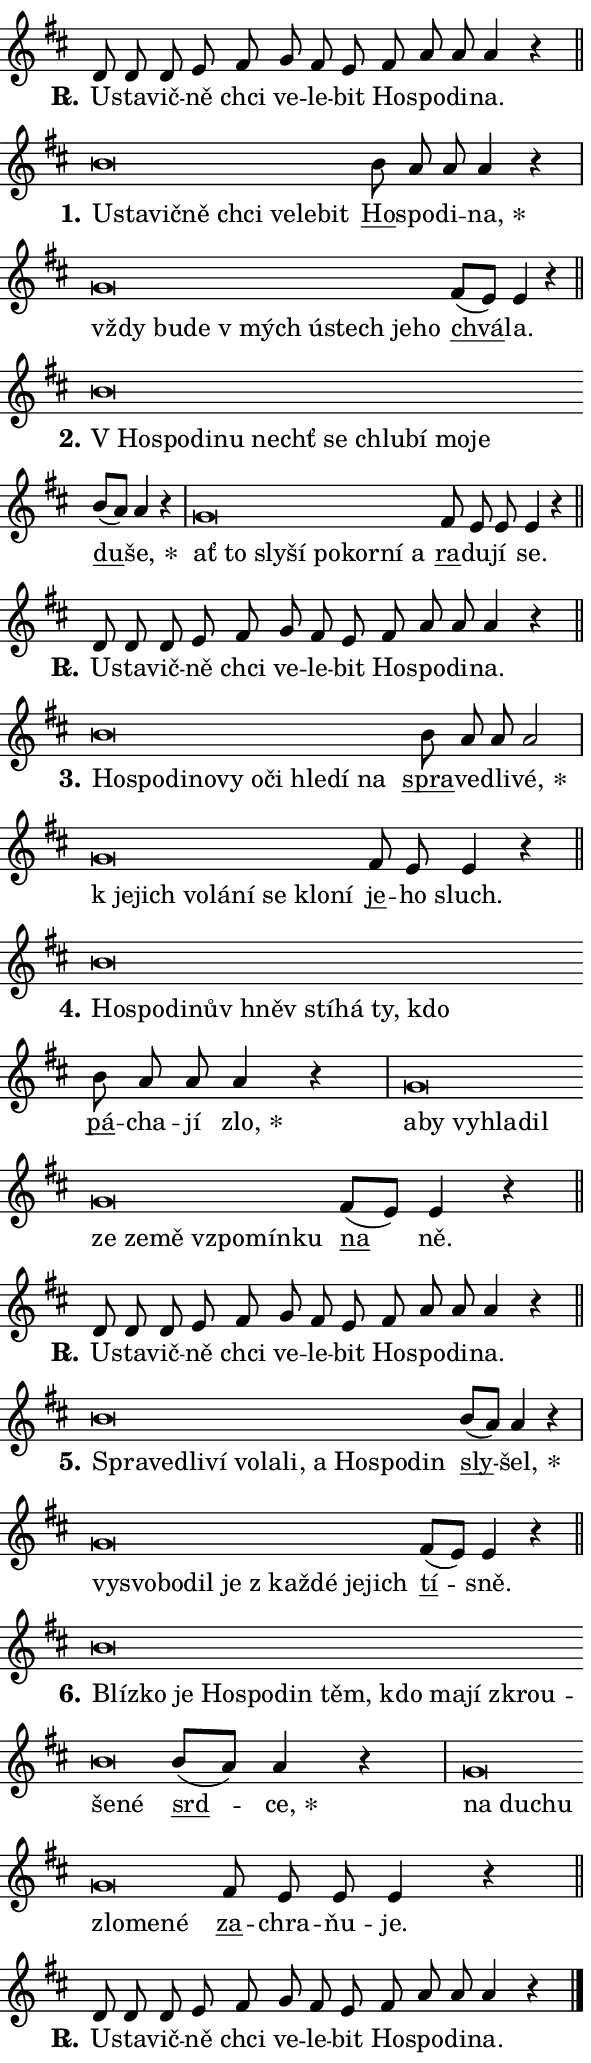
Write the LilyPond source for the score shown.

\version "2.24.0"
\header { tagline = "" }
\paper {
  indent = 0\cm
  top-margin = 0\cm
  right-margin = 0.13\cm % to fit lyric hyphens
  bottom-margin = 0\cm
  left-margin = 0\cm
  paper-width = 10\cm
  page-breaking = #ly:one-page-breaking
  system-system-spacing.basic-distance = #11
  score-system-spacing.basic-distance = #11
  ragged-last = ##f
}


%% Author: Thomas Morley
%% https://lists.gnu.org/archive/html/lilypond-user/2020-05/msg00002.html
#(define (line-position grob)
"Returns position of @var[grob} in current system:
   @code{'start}, if at first time-step
   @code{'end}, if at last time-step
   @code{'middle} otherwise
"
  (let* ((col (ly:item-get-column grob))
         (ln (ly:grob-object col 'left-neighbor))
         (rn (ly:grob-object col 'right-neighbor))
         (col-to-check-left (if (ly:grob? ln) ln col))
         (col-to-check-right (if (ly:grob? rn) rn col))
         (break-dir-left
           (and
             (ly:grob-property col-to-check-left 'non-musical #f)
             (ly:item-break-dir col-to-check-left)))
         (break-dir-right
           (and
             (ly:grob-property col-to-check-right 'non-musical #f)
             (ly:item-break-dir col-to-check-right))))
        (cond ((eqv? 1 break-dir-left) 'start)
              ((eqv? -1 break-dir-right) 'end)
              (else 'middle))))

#(define (tranparent-at-line-position vctor)
  (lambda (grob)
  "Relying on @code{line-position} select the relevant enry from @var{vctor}.
Used to determine transparency,"
    (case (line-position grob)
      ((end) (not (vector-ref vctor 0)))
      ((middle) (not (vector-ref vctor 1)))
      ((start) (not (vector-ref vctor 2))))))

noteHeadBreakVisibility =
#(define-music-function (break-visibility)(vector?)
"Makes @code{NoteHead}s transparent relying on @var{break-visibility}"
#{
  \override NoteHead.transparent =
    #(tranparent-at-line-position break-visibility)
#})

#(define delete-ledgers-for-transparent-note-heads
  (lambda (grob)
    "Reads whether a @code{NoteHead} is transparent.
If so this @code{NoteHead} is removed from @code{'note-heads} from
@var{grob}, which is supposed to be @code{LedgerLineSpanner}.
As a result ledgers are not printed for this @code{NoteHead}"
    (let* ((nhds-array (ly:grob-object grob 'note-heads))
           (nhds-list
             (if (ly:grob-array? nhds-array)
                 (ly:grob-array->list nhds-array)
                 '()))
           ;; Relies on the transparent-property being done before
           ;; Staff.LedgerLineSpanner.after-line-breaking is executed.
           ;; This is fragile ...
           (to-keep
             (remove
               (lambda (nhd)
                 (ly:grob-property nhd 'transparent #f))
               nhds-list)))
      ;; TODO find a better method to iterate over grob-arrays, similiar
      ;; to filter/remove etc for lists
      ;; For now rebuilt from scratch
      (set! (ly:grob-object grob 'note-heads)  '())
      (for-each
        (lambda (nhd)
          (ly:pointer-group-interface::add-grob grob 'note-heads nhd))
        to-keep))))

squashNotes = {
  \override NoteHead.X-extent = #'(-0.2 . 0.2)
  \override NoteHead.Y-extent = #'(-0.75 . 0)
  \override NoteHead.stencil =
    #(lambda (grob)
       (let ((pos (ly:grob-property grob 'staff-position)))
         (begin
           (if (< pos -7) (display "ERROR: Lower brevis then expected\n") (display ""))
           (if (<= pos -6) ly:text-interface::print ly:note-head::print))))
}
unSquashNotes = {
  \revert NoteHead.X-extent
  \revert NoteHead.Y-extent
  \revert NoteHead.stencil
}

hideNotes = \noteHeadBreakVisibility #begin-of-line-visible
unHideNotes = \noteHeadBreakVisibility #all-visible

% work-around for resetting accidentals
% https://lilypond.org/doc/v2.23/Documentation/notation/displaying-rhythms#unmetered-music
cadenzaMeasure = {
  \cadenzaOff
  \partial 1024 s1024
  \cadenzaOn
}

#(define-markup-command (accent layout props text) (markup?)
  "Underline accented syllable"
  (interpret-markup layout props
    #{\markup \override #'(offset . 4.3) \underline { #text }#}))

responsum = \markup \concat {
  "R" \hspace #-1.05 \path #0.1 #'((moveto 0 0.07) (lineto 0.9 0.8)) \hspace #0.05 "."
}

spaceSize = #0.6828661417322834 % exact space size for TeX Gyre Schola

\layout {
  \context {
    \Staff
    \remove "Time_signature_engraver"
    \override LedgerLineSpanner.after-line-breaking = #delete-ledgers-for-transparent-note-heads
  }
  \context {
    \Lyrics {
      \override LyricSpace.minimum-distance = \spaceSize
      \override LyricText.font-name = #"TeX Gyre Schola"
      \override LyricText.font-size = 1
      \override StanzaNumber.font-name = #"TeX Gyre Schola Bold"
      \override StanzaNumber.font-size = 1
    }
  }
  \context {
    \Score 
    \override NoteHead.text =
      #(lambda (grob) 
        (let ((pos (ly:grob-property grob 'staff-position)))
          #{\markup {
            \combine
              \halign #-0.55 \raise #(if (= pos -6) 0 0.5) \override #'(thickness . 2) \draw-line #'(3.2 . 0)
              \musicglyph "noteheads.sM1"
          }#}))
  }
}

% magnetic-lyrics.ily
%
%   written by
%     Jean Abou Samra <jean@abou-samra.fr>
%     Werner Lemberg <wl@gnu.org>
%
%   adapted by
%     Jiri Hon <jiri.hon@gmail.com>
%
% Version 2022-Apr-15

% https://www.mail-archive.com/lilypond-user@gnu.org/msg149350.html

#(define (Left_hyphen_pointer_engraver context)
   "Collect syllable-hyphen-syllable occurrences in lyrics and store
them in properties.  This engraver only looks to the left.  For
example, if the lyrics input is @code{foo -- bar}, it does the
following.

@itemize @bullet
@item
Set the @code{text} property of the @code{LyricHyphen} grob between
@q{foo} and @q{bar} to @code{foo}.

@item
Set the @code{left-hyphen} property of the @code{LyricText} grob with
text @q{foo} to the @code{LyricHyphen} grob between @q{foo} and
@q{bar}.
@end itemize

Use this auxiliary engraver in combination with the
@code{lyric-@/text::@/apply-@/magnetic-@/offset!} hook."
   (let ((hyphen #f)
         (text #f))
     (make-engraver
      (acknowledgers
       ((lyric-syllable-interface engraver grob source-engraver)
        (set! text grob)))
      (end-acknowledgers
       ((lyric-hyphen-interface engraver grob source-engraver)
        ;(when (not (grob::has-interface grob 'lyric-space-interface))
          (set! hyphen grob)));)
      ((stop-translation-timestep engraver)
       (when (and text hyphen)
         (ly:grob-set-object! text 'left-hyphen hyphen))
       (set! text #f)
       (set! hyphen #f)))))

#(define (lyric-text::apply-magnetic-offset! grob)
   "If the space between two syllables is less than the value in
property @code{LyricText@/.details@/.squash-threshold}, move the right
syllable to the left so that it gets concatenated with the left
syllable.

Use this function as a hook for
@code{LyricText@/.after-@/line-@/breaking} if the
@code{Left_@/hyphen_@/pointer_@/engraver} is active."
   (let ((hyphen (ly:grob-object grob 'left-hyphen #f)))
     (when hyphen
       (let ((left-text (ly:spanner-bound hyphen LEFT)))
         (when (grob::has-interface left-text 'lyric-syllable-interface)
           (let* ((common (ly:grob-common-refpoint grob left-text X))
                  (this-x-ext (ly:grob-extent grob common X))
                  (left-x-ext
                   (begin
                     ;; Trigger magnetism for left-text.
                     (ly:grob-property left-text 'after-line-breaking)
                     (ly:grob-extent left-text common X)))
                  ;; `delta` is the gap width between two syllables.
                  (delta (- (interval-start this-x-ext)
                            (interval-end left-x-ext)))
                  (details (ly:grob-property grob 'details))
                  (threshold (assoc-get 'squash-threshold details 0.2)))
             (when (< delta threshold)
               (let* (;; We have to manipulate the input text so that
                      ;; ligatures crossing syllable boundaries are not
                      ;; disabled.  For languages based on the Latin
                      ;; script this is essentially a beautification.
                      ;; However, for non-Western scripts it can be a
                      ;; necessity.
                      (lt (ly:grob-property left-text 'text))
                      (rt (ly:grob-property grob 'text))
                      (is-space (grob::has-interface hyphen 'lyric-space-interface))
                      (space (if is-space " " ""))
                      (extra-delta (if is-space spaceSize 0))
                      ;; Append new syllable.
                      (ltrt-space (if (and (string? lt) (string? rt))
                                (string-append lt space rt)
                                (make-concat-markup (list lt space rt))))
                      ;; Right-align `ltrt` to the right side.
                      (ltrt-space-markup (grob-interpret-markup
                               grob
                               (make-translate-markup
                                (cons (interval-length this-x-ext) 0)
                                (make-right-align-markup ltrt-space)))))
                 (begin
                   ;; Don't print `left-text`.
                   (ly:grob-set-property! left-text 'stencil #f)
                   ;; Set text and stencil (which holds all collected
                   ;; syllables so far) and shift it to the left.
                   (ly:grob-set-property! grob 'text ltrt-space)
                   (ly:grob-set-property! grob 'stencil ltrt-space-markup)
                   (ly:grob-translate-axis! grob (- (- delta extra-delta)) X))))))))))


#(define (lyric-hyphen::displace-bounds-first grob)
   ;; Make very sure this callback isn't triggered too early.
   (let ((left (ly:spanner-bound grob LEFT))
         (right (ly:spanner-bound grob RIGHT)))
     (ly:grob-property left 'after-line-breaking)
     (ly:grob-property right 'after-line-breaking)
     (ly:lyric-hyphen::print grob)))

squashThreshold = #0.4

\layout {
  \context {
    \Lyrics
    \consists #Left_hyphen_pointer_engraver
    \override LyricText.after-line-breaking =
      #lyric-text::apply-magnetic-offset!
    \override LyricHyphen.stencil = #lyric-hyphen::displace-bounds-first
    \override LyricText.details.squash-threshold = \squashThreshold
    \override LyricHyphen.minimum-distance = 0
    \override LyricHyphen.minimum-length = \squashThreshold
  }
}

squashText = \override LyricText.details.squash-threshold = 9999
unSquashText = \override LyricText.details.squash-threshold = \squashThreshold

leftText = \override LyricText.self-alignment-X = #LEFT
unLeftText = \revert LyricText.self-alignment-X

starOffset = #(lambda (grob) 
                (let ((x_offset (ly:self-alignment-interface::aligned-on-x-parent grob)))
                  (if (= x_offset 0) 0 (+ x_offset 1.2))))

star = #(define-music-function (syllable)(string?)
"Append star separator at the end of a syllable"
#{
  \once \override LyricText.X-offset = #starOffset
  \lyricmode { \markup {
    #syllable
    \override #'((font-name . "TeX Gyre Schola Bold")) \hspace #0.2 \lower #0.65 \larger "*"
  } }
#})

starAccent = #(define-music-function (syllable)(string?)
"Append star separator at the end of a syllable and make accent"
#{
  \once \override LyricText.X-offset = #starOffset
  \lyricmode { \markup {
    \accent #syllable
    \override #'((font-name . "TeX Gyre Schola Bold")) \hspace #0.2 \lower #0.65 \larger "*"
  } }
#})

breath = #(define-music-function (syllable)(string?)
"Append breathing indicator at the end of a syllable"
#{
  \lyricmode { \markup { #syllable "+" } }
#})

optionalBreath = #(define-music-function (syllable)(string?)
"Append optional breathing indicator at the end of a syllable"
#{
  \lyricmode { \markup { #syllable "(+)" } }
#})


\score {
    <<
        \new Voice = "melody" { \cadenzaOn \key d \major \relative { d'8 d d e fis \bar "" g fis e \bar "" fis a a a4 r \cadenzaMeasure \bar "||" \break } }
        \new Lyrics \lyricsto "melody" { \lyricmode { \set stanza = \responsum
U -- sta -- vič -- ně chci ve -- le -- bit Ho -- spo -- di -- na. } }
    >>
    \layout {}
}

\score {
    <<
        \new Voice = "melody" { \cadenzaOn \key d \major \relative { \squashNotes b'\breve*1/16 \hideNotes \breve*1/16 \bar "" \breve*1/16 \bar "" \breve*1/16 \bar "" \breve*1/16 \bar "" \breve*1/16 \bar "" \breve*1/16 \breve*1/16 \bar "" \unHideNotes \unSquashNotes \bar "" b8 a a a4 r \cadenzaMeasure \bar "|" \squashNotes g\breve*1/16 \hideNotes \breve*1/16 \bar "" \breve*1/16 \bar "" \breve*1/16 \bar "" \breve*1/16 \bar "" \breve*1/16 \bar "" \breve*1/16 \breve*1/16 \bar "" \unHideNotes \unSquashNotes \bar "" fis8[( e)] e4 r \cadenzaMeasure \bar "||" \break } }
        \new Lyrics \lyricsto "melody" { \lyricmode { \set stanza = "1."
\leftText U -- \squashText sta -- vič -- ně chci ve -- le -- bit \unLeftText \unSquashText \markup \accent Ho -- spo -- di -- \star na, \leftText vždy \squashText bu -- de "v mých" ú -- stech je -- ho \unLeftText \unSquashText \markup \accent chvá -- la. } }
    >>
    \layout {}
}

\score {
    <<
        \new Voice = "melody" { \cadenzaOn \key d \major \relative { \squashNotes b'\breve*1/16 \hideNotes \breve*1/16 \bar "" \breve*1/16 \bar "" \breve*1/16 \bar "" \breve*1/16 \bar "" \breve*1/16 \bar "" \breve*1/16 \bar "" \breve*1/16 \bar "" \breve*1/16 \breve*1/16 \bar "" \unHideNotes \unSquashNotes \bar "" b8[( a)] a4 r \cadenzaMeasure \bar "|" \squashNotes g\breve*1/16 \hideNotes \breve*1/16 \bar "" \breve*1/16 \bar "" \breve*1/16 \bar "" \breve*1/16 \bar "" \breve*1/16 \bar "" \breve*1/16 \breve*1/16 \bar "" \unHideNotes \unSquashNotes \bar "" fis8 e e e4 r \cadenzaMeasure \bar "||" \break } }
        \new Lyrics \lyricsto "melody" { \lyricmode { \set stanza = "2."
\leftText "V Ho" -- \squashText spo -- di -- nu nechť se chlu -- bí mo -- je \unLeftText \unSquashText \markup \accent du -- \star še, \leftText ať \squashText to sly -- ší po -- kor -- ní a \unLeftText \unSquashText \markup \accent ra -- du -- jí se. } }
    >>
    \layout {}
}

\score {
    <<
        \new Voice = "melody" { \cadenzaOn \key d \major \relative { d'8 d d e fis \bar "" g fis e \bar "" fis a a a4 r \cadenzaMeasure \bar "||" \break } }
        \new Lyrics \lyricsto "melody" { \lyricmode { \set stanza = \responsum
U -- sta -- vič -- ně chci ve -- le -- bit Ho -- spo -- di -- na. } }
    >>
    \layout {}
}

\score {
    <<
        \new Voice = "melody" { \cadenzaOn \key d \major \relative { \squashNotes b'\breve*1/16 \hideNotes \breve*1/16 \bar "" \breve*1/16 \bar "" \breve*1/16 \bar "" \breve*1/16 \bar "" \breve*1/16 \bar "" \breve*1/16 \bar "" \breve*1/16 \bar "" \breve*1/16 \breve*1/16 \bar "" \unHideNotes \unSquashNotes \bar "" b8 a a a2 \cadenzaMeasure \bar "|" \squashNotes g\breve*1/16 \hideNotes \breve*1/16 \bar "" \breve*1/16 \bar "" \breve*1/16 \bar "" \breve*1/16 \bar "" \breve*1/16 \bar "" \breve*1/16 \breve*1/16 \bar "" \unHideNotes \unSquashNotes \bar "" fis8 e e4 r \cadenzaMeasure \bar "||" \break } }
        \new Lyrics \lyricsto "melody" { \lyricmode { \set stanza = "3."
\leftText Ho -- \squashText spo -- di -- no -- vy o -- či hle -- dí na \unLeftText \unSquashText \markup \accent spra -- ve -- dli -- \star vé, \leftText "k je" -- \squashText jich vo -- lá -- ní se klo -- ní \unLeftText \unSquashText \markup \accent je -- ho sluch. } }
    >>
    \layout {}
}

\score {
    <<
        \new Voice = "melody" { \cadenzaOn \key d \major \relative { \squashNotes b'\breve*1/16 \hideNotes \breve*1/16 \bar "" \breve*1/16 \bar "" \breve*1/16 \bar "" \breve*1/16 \bar "" \breve*1/16 \bar "" \breve*1/16 \bar "" \breve*1/16 \breve*1/16 \bar "" \unHideNotes \unSquashNotes \bar "" b8 a a a4 r \cadenzaMeasure \bar "|" \squashNotes g\breve*1/16 \hideNotes \breve*1/16 \bar "" \breve*1/16 \bar "" \breve*1/16 \bar "" \breve*1/16 \bar "" \breve*1/16 \bar "" \breve*1/16 \bar "" \breve*1/16 \bar "" \breve*1/16 \bar "" \breve*1/16 \breve*1/16 \bar "" \unHideNotes \unSquashNotes \bar "" fis8[( e)] e4 r \cadenzaMeasure \bar "||" \break } }
        \new Lyrics \lyricsto "melody" { \lyricmode { \set stanza = "4."
\leftText Ho -- \squashText spo -- di -- nův hněv stí -- há ty, kdo \unLeftText \unSquashText \markup \accent pá -- cha -- jí \star zlo, \leftText a -- \squashText by vy -- hla -- dil ze ze -- mě vzpo -- mín -- ku \unLeftText \unSquashText \markup \accent na ně. } }
    >>
    \layout {}
}

\score {
    <<
        \new Voice = "melody" { \cadenzaOn \key d \major \relative { d'8 d d e fis \bar "" g fis e \bar "" fis a a a4 r \cadenzaMeasure \bar "||" \break } }
        \new Lyrics \lyricsto "melody" { \lyricmode { \set stanza = \responsum
U -- sta -- vič -- ně chci ve -- le -- bit Ho -- spo -- di -- na. } }
    >>
    \layout {}
}

\score {
    <<
        \new Voice = "melody" { \cadenzaOn \key d \major \relative { \squashNotes b'\breve*1/16 \hideNotes \breve*1/16 \bar "" \breve*1/16 \bar "" \breve*1/16 \bar "" \breve*1/16 \bar "" \breve*1/16 \bar "" \breve*1/16 \bar "" \breve*1/16 \bar "" \breve*1/16 \bar "" \breve*1/16 \breve*1/16 \bar "" \unHideNotes \unSquashNotes \bar "" b8[( a)] a4 r \cadenzaMeasure \bar "|" \squashNotes g\breve*1/16 \hideNotes \breve*1/16 \bar "" \breve*1/16 \bar "" \breve*1/16 \bar "" \breve*1/16 \bar "" \breve*1/16 \bar "" \breve*1/16 \bar "" \breve*1/16 \breve*1/16 \bar "" \unHideNotes \unSquashNotes \bar "" fis8[( e)] e4 r \cadenzaMeasure \bar "||" \break } }
        \new Lyrics \lyricsto "melody" { \lyricmode { \set stanza = "5."
\leftText Spra -- \squashText ve -- dli -- ví vo -- la -- li, a Ho -- spo -- din \unLeftText \unSquashText \markup \accent sly -- \star šel, \leftText vy -- \squashText svo -- bo -- dil je "z kaž" -- dé je -- jich \unLeftText \unSquashText \markup \accent tí -- sně. } }
    >>
    \layout {}
}

\score {
    <<
        \new Voice = "melody" { \cadenzaOn \key d \major \relative { \squashNotes b'\breve*1/16 \hideNotes \breve*1/16 \bar "" \breve*1/16 \bar "" \breve*1/16 \bar "" \breve*1/16 \bar "" \breve*1/16 \bar "" \breve*1/16 \bar "" \breve*1/16 \bar "" \breve*1/16 \bar "" \breve*1/16 \bar "" \breve*1/16 \bar "" \breve*1/16 \breve*1/16 \bar "" \unHideNotes \unSquashNotes \bar "" b8[( a)] a4 r \cadenzaMeasure \bar "|" \squashNotes g\breve*1/16 \hideNotes \breve*1/16 \bar "" \breve*1/16 \bar "" \breve*1/16 \bar "" \breve*1/16 \breve*1/16 \bar "" \unHideNotes \unSquashNotes \bar "" fis8 e e e4 r \cadenzaMeasure \bar "||" \break } }
        \new Lyrics \lyricsto "melody" { \lyricmode { \set stanza = "6."
\leftText Blíz -- \squashText ko je Ho -- spo -- din těm, kdo ma -- jí zkrou -- še -- né \unLeftText \unSquashText \markup \accent srd -- \star ce, \leftText na \squashText du -- chu zlo -- me -- né \unLeftText \unSquashText \markup \accent za -- chra -- ňu -- je. } }
    >>
    \layout {}
}

\score {
    <<
        \new Voice = "melody" { \cadenzaOn \key d \major \relative { d'8 d d e fis \bar "" g fis e \bar "" fis a a a4 r \cadenzaMeasure \bar "||" \break } \bar "|." }
        \new Lyrics \lyricsto "melody" { \lyricmode { \set stanza = \responsum
U -- sta -- vič -- ně chci ve -- le -- bit Ho -- spo -- di -- na. } }
    >>
    \layout {}
}
